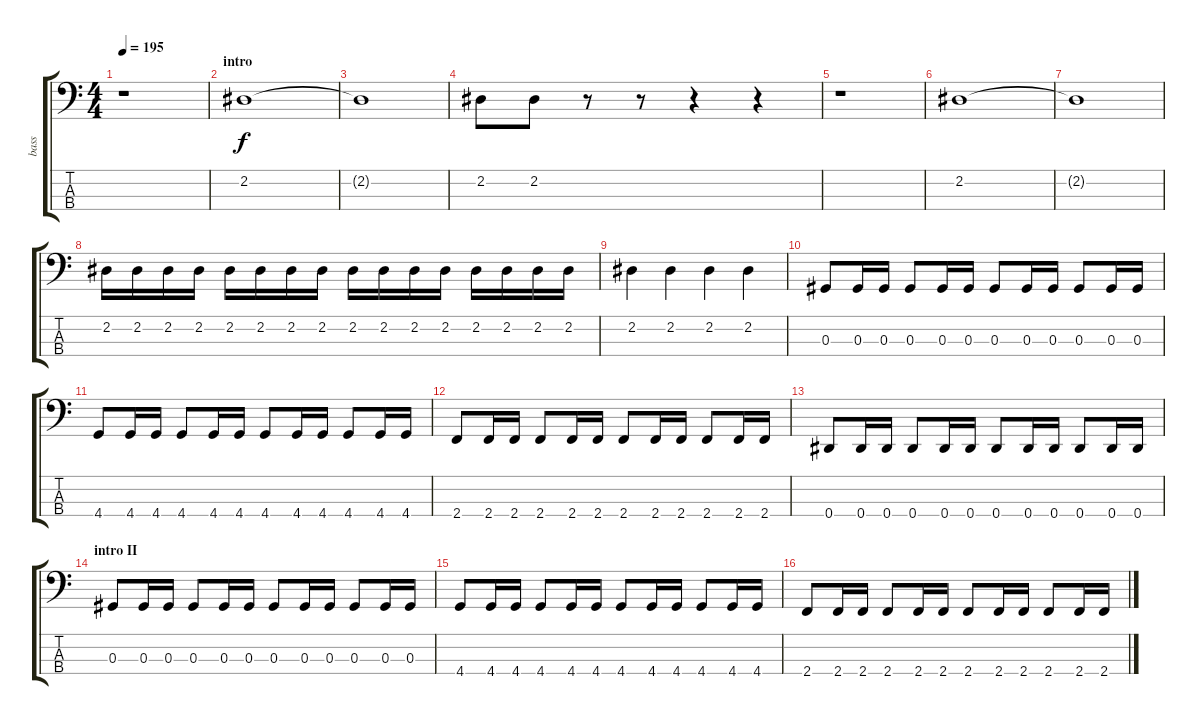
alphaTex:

\track ("bass" "bass") {instrument electricbassfinger}
\staff {score tabs}
\tuning (Gb2 Db2 Ab1 Eb1) {hide}
\ts (4 4)
\tempo 195
\clef f4
\ks c
r.1{dy f instrument electricbassfinger} |
\section ("" "intro")
2.2.1 |
2.2{t}.1 |
2.2.8 2.2.8 r.8 r.8 r.4 r.4 |
r.1 |
2.2.1 |
2.2{t}.1 |
2.2.16 2.2.16 2.2.16 2.2.16 2.2.16 2.2.16 2.2.16 2.2.16 2.2.16 2.2.16 2.2.16 2.2.16 2.2.16 2.2.16 2.2.16 2.2.16 |
2.2.4 2.2.4 2.2.4 2.2.4 |
0.3.8 0.3.16 0.3.16 0.3.8 0.3.16 0.3.16 0.3.8 0.3.16 0.3.16 0.3.8 0.3.16 0.3.16 |
4.4.8 4.4.16 4.4.16 4.4.8 4.4.16 4.4.16 4.4.8 4.4.16 4.4.16 4.4.8 4.4.16 4.4.16 |
2.4.8 2.4.16 2.4.16 2.4.8 2.4.16 2.4.16 2.4.8 2.4.16 2.4.16 2.4.8 2.4.16 2.4.16 |
0.4.8 0.4.16 0.4.16 0.4.8 0.4.16 0.4.16 0.4.8 0.4.16 0.4.16 0.4.8 0.4.16 0.4.16 |
\section ("" "intro II")
0.3.8 0.3.16 0.3.16 0.3.8 0.3.16 0.3.16 0.3.8 0.3.16 0.3.16 0.3.8 0.3.16 0.3.16 |
4.4.8 4.4.16 4.4.16 4.4.8 4.4.16 4.4.16 4.4.8 4.4.16 4.4.16 4.4.8 4.4.16 4.4.16 |
2.4.8 2.4.16 2.4.16 2.4.8 2.4.16 2.4.16 2.4.8 2.4.16 2.4.16 2.4.8 2.4.16 2.4.16
